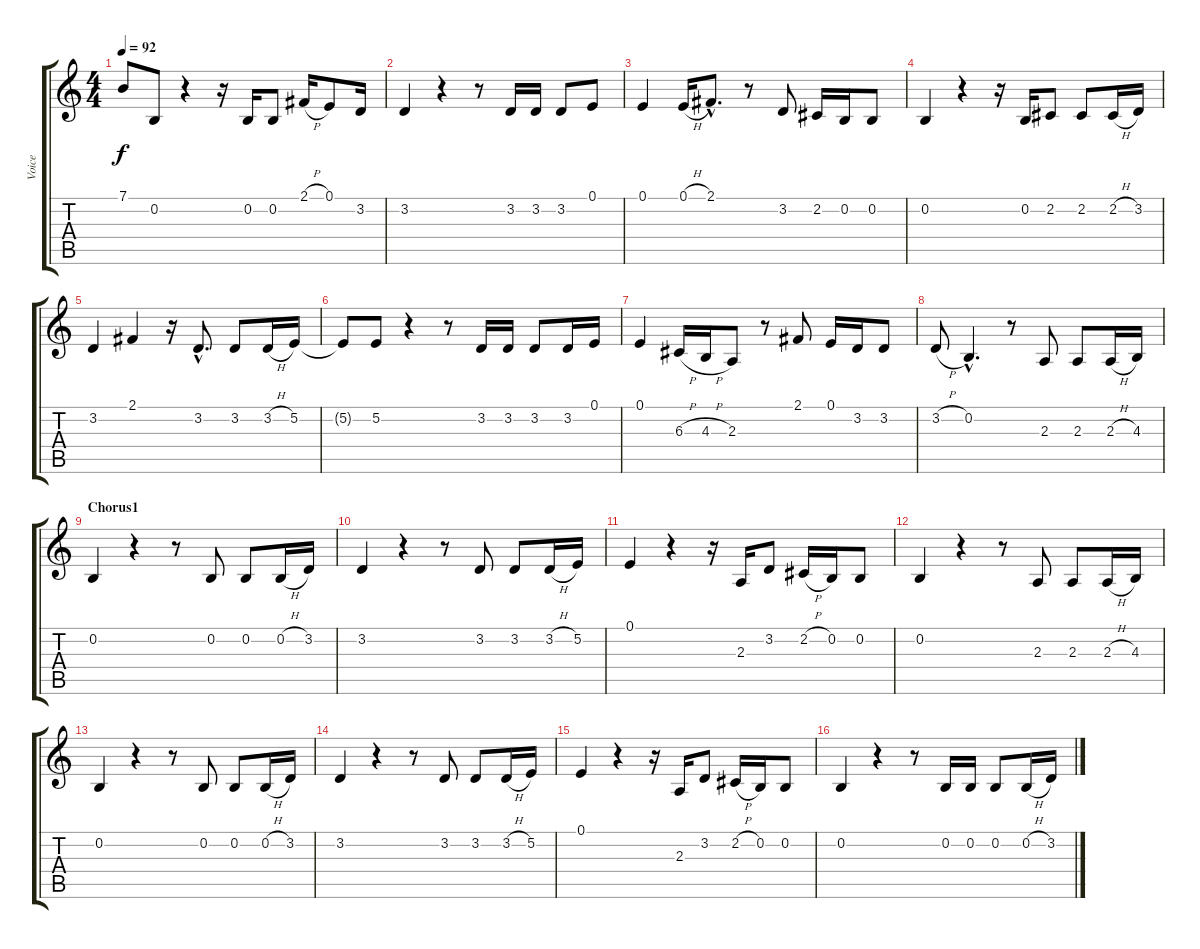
\track ("Voice" "Voice") {instrument accordion}
\staff {score tabs}
\tuning (E4 B3 G3 D3 A2 E2) {hide}
\ts (4 4)
\tempo 92
\clef g2
\ks c
7.1.8{dy f} 0.2.8 r.4 r.16 0.2.16 0.2.8 2.1{h}.16 0.1.8 3.2.16 |
3.2.4 r.4 r.8 3.2.16 3.2.16 3.2.8 0.1.8 |
0.1.4 0.1{h}.16 2.1{hac}.8{d} r.8 3.2.8 2.2.16 0.2.16 0.2.8 |
0.2.4 r.4 r.16 0.2.16 2.2.8 2.2.8 2.2{h}.16 3.2.16 |
3.2.4 2.1.4 r.16 3.2{hac}.8{d} 3.2.8 3.2{h}.16 5.2.16 |
5.2{t}.8 5.2.8 r.4 r.8 3.2.16 3.2.16 3.2.8 3.2.16 0.1.16 |
0.1.4 6.3{h}.16 4.3{h}.16 2.3.8 r.8 2.1.8 0.1.16 3.2.16 3.2.8 |
3.2{h}.8 0.2{hac}.4{d} r.8 2.3.8 2.3.8 2.3{h}.16 4.3.16 |
\section ("" "Chorus1")
0.2.4 r.4 r.8 0.2.8 0.2.8 0.2{h}.16 3.2.16 |
3.2.4 r.4 r.8 3.2.8 3.2.8 3.2{h}.16 5.2.16 |
0.1.4 r.4 r.16 2.3.16 3.2.8 2.2{h}.16 0.2.16 0.2.8 |
0.2.4 r.4 r.8 2.3.8 2.3.8 2.3{h}.16 4.3.16 |
0.2.4 r.4 r.8 0.2.8 0.2.8 0.2{h}.16 3.2.16 |
3.2.4 r.4 r.8 3.2.8 3.2.8 3.2{h}.16 5.2.16 |
0.1.4 r.4 r.16 2.3.16 3.2.8 2.2{h}.16 0.2.16 0.2.8 |
0.2.4 r.4 r.8 0.2.16 0.2.16 0.2.8 0.2{h}.16 3.2.16
